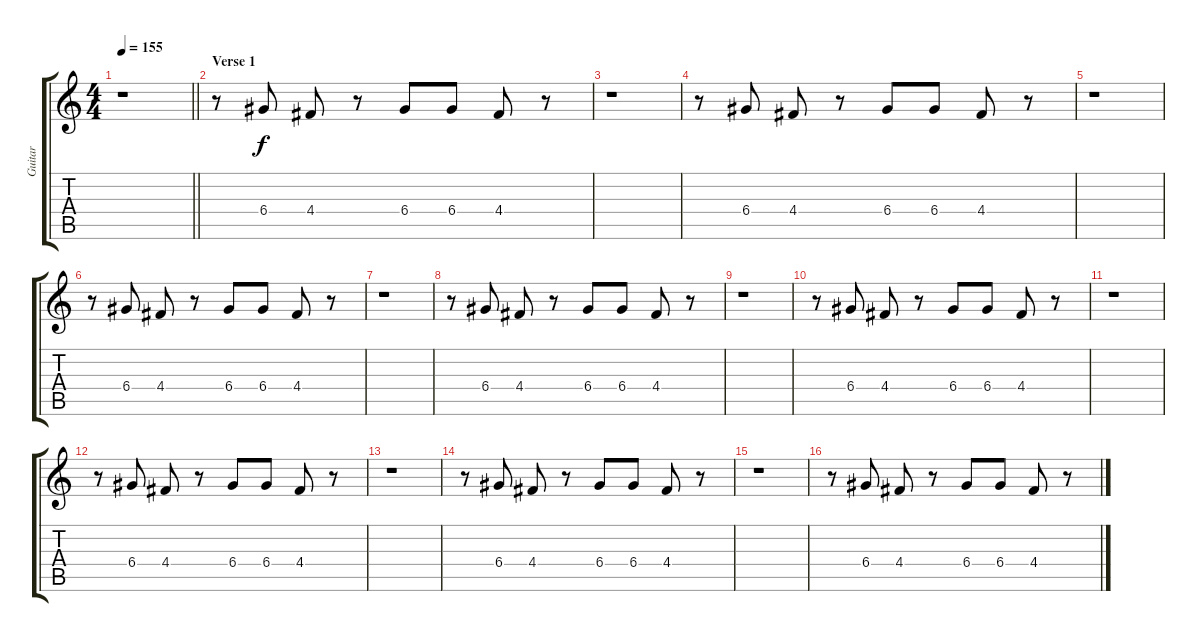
\track ("Guitar" "Guitar") {instrument overdrivenguitar}
\staff {score tabs}
\tuning (E4 B3 G3 D3 A2 E2) {hide}
\ts (4 4)
\tempo 155
\clef g2
\barLineRight lightlight
\ks c
r.1{dy f} |
\section ("" "Verse 1")
r.8 6.4.8 4.4.8 r.8 6.4.8 6.4.8 4.4.8 r.8 |
r.1 |
r.8 6.4.8 4.4.8 r.8 6.4.8 6.4.8 4.4.8 r.8 |
r.1 |
r.8 6.4.8 4.4.8 r.8 6.4.8 6.4.8 4.4.8 r.8 |
r.1 |
r.8 6.4.8 4.4.8 r.8 6.4.8 6.4.8 4.4.8 r.8 |
r.1 |
r.8 6.4.8 4.4.8 r.8 6.4.8 6.4.8 4.4.8 r.8 |
r.1 |
r.8 6.4.8 4.4.8 r.8 6.4.8 6.4.8 4.4.8 r.8 |
r.1 |
r.8 6.4.8 4.4.8 r.8 6.4.8 6.4.8 4.4.8 r.8 |
r.1 |
r.8 6.4.8 4.4.8 r.8 6.4.8 6.4.8 4.4.8 r.8
